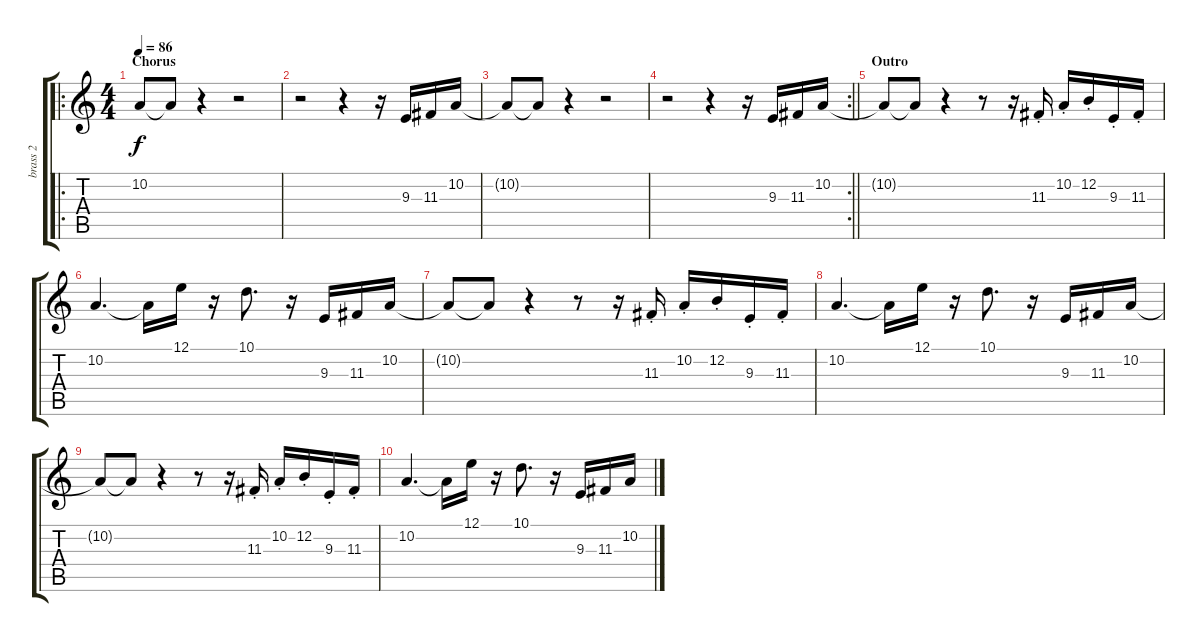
\track ("brass 2" "brass 2") {instrument brasssection}
\staff {score tabs}
\tuning (E4 B3 G3 D3 A2 E2) {hide}
\ro
\ts (4 4)
\section ("" "Chorus")
\tempo 86
\clef g2
\ks c
10.2{t}.8{dy f} 10.2{t}.8 r.4 r.2 |
r.2 r.4 r.16 9.3.16 11.3.16 10.2.16 |
10.2{t}.8 10.2{t}.8 r.4 r.2 |
\rc 2
\barLineRight lightlight
r.2 r.4 r.16 9.3.16 11.3.16 10.2.16 |
\section ("" "Outro")
10.2{t}.8 10.2{t}.8 r.4 r.8 r.16 11.3{st}.16 10.2{st}.16 12.2{st}.16 9.3{st}.16 11.3{st}.16 |
10.2.4{d} 10.2{t}.16 12.1.16 r.16 10.1.8{d} r.16 9.3.16 11.3.16 10.2.16 |
10.2{t}.8 10.2{t}.8 r.4 r.8 r.16 11.3{st}.16 10.2{st}.16 12.2{st}.16 9.3{st}.16 11.3{st}.16 |
10.2.4{d} 10.2{t}.16 12.1.16 r.16 10.1.8{d} r.16 9.3.16 11.3.16 10.2.16 |
10.2{t}.8 10.2{t}.8 r.4 r.8 r.16 11.3{st}.16 10.2{st}.16 12.2{st}.16 9.3{st}.16 11.3{st}.16 |
10.2.4{d} 10.2{t}.16 12.1.16 r.16 10.1.8{d} r.16 9.3.16 11.3.16 10.2.16
